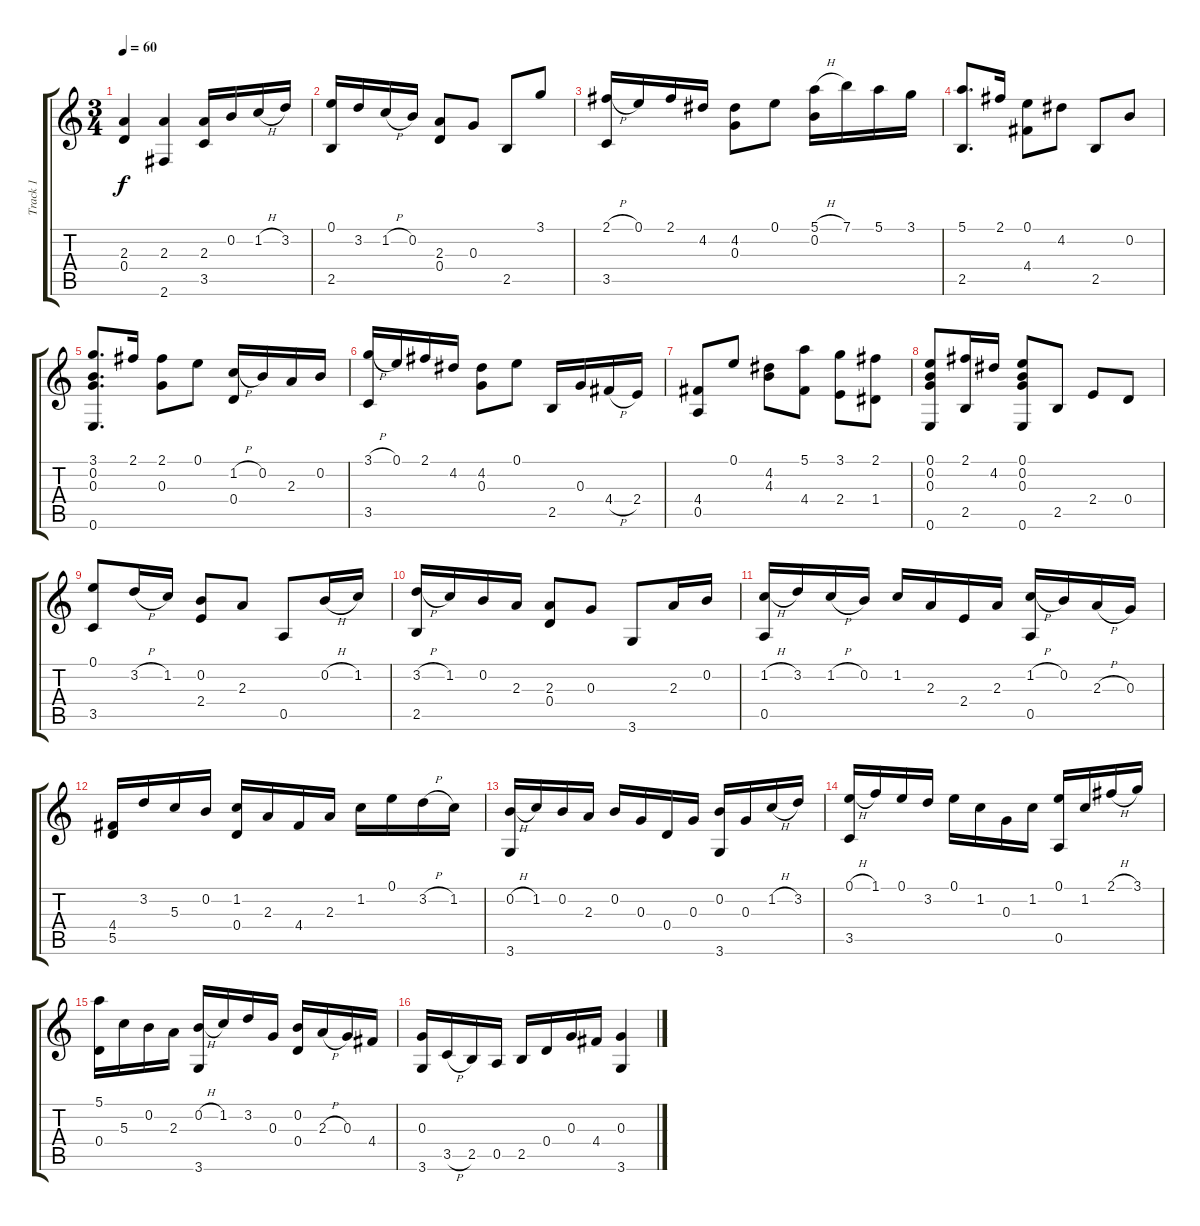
\track ("Track 1" "Track 1") {instrument acousticguitarsteel}
\staff {score tabs}
\tuning (E4 B3 G3 D3 A2 E2) {hide}
\ts (3 4)
\tempo 60
\clef g2
\ks c
(2.3 0.4).4{dy f} (2.3 2.6).4 (2.3 3.5).16 0.2.16 1.2{h}.16 3.2.16 |
(0.1 2.5).16 3.2.16 1.2{h}.16 0.2.16 (2.3 0.4).8 0.3.8 2.5.8 3.1.8 |
(2.1{h} 3.5).16 0.1.16 2.1.16 4.2.16 (4.2 0.3).8 0.1.8 (5.1{h} 0.2).16 7.1.16 5.1.16 3.1.16 |
(5.1 2.5).8{d} 2.1.16 (0.1 4.4).8 4.2.8 2.5.8 0.2.8 |
(3.1 0.2 0.3 0.6).8{d} 2.1.16 (2.1 0.3).8 0.1.8 (1.2{h} 0.4).16 0.2.16 2.3.16 0.2.16 |
(3.1{h} 3.5).16 0.1.16 2.1.16 4.2.16 (4.2 0.3).8 0.1.8 2.5.16 0.3.16 4.4{h}.16 2.4.16 |
(4.4 0.5).8 0.1.8 (4.2 4.3).8 (5.1 4.4).8 (3.1 2.4).8 (2.1 1.4).8 |
(0.1 0.2 0.3 0.6).8 (2.1 2.5).16 4.2.16 (0.1 0.2 0.3 0.6).8 2.5.8 2.4.8 0.4.8 |
(0.1 3.5).8 3.2{h}.16 1.2.16 (0.2 2.4).8 2.3.8 0.5.8 0.2{h}.16 1.2.16 |
(3.2{h} 2.5).16 1.2.16 0.2.16 2.3.16 (2.3 0.4).8 0.3.8 3.6.8 2.3.16 0.2.16 |
(1.2{h} 0.5).16 3.2.16 1.2{h}.16 0.2.16 1.2.16 2.3.16 2.4.16 2.3.16 (1.2{h} 0.5).16 0.2.16 2.3{h}.16 0.3.16 |
(4.4 5.5).16 3.2.16 5.3.16 0.2.16 (1.2 0.4).16 2.3.16 4.4.16 2.3.16 1.2.16 0.1.16 3.2{h}.16 1.2.16 |
(0.2{h} 3.6).16 1.2.16 0.2.16 2.3.16 0.2.16 0.3.16 0.4.16 0.3.16 (0.2 3.6).16 0.3.16 1.2{h}.16 3.2.16 |
(0.1{h} 3.5).16 1.1.16 0.1.16 3.2.16 0.1.16 1.2.16 0.3.16 1.2.16 (0.1 0.5).16 1.2.16 2.1{h}.16 3.1.16 |
(5.1 0.4).16 5.3.16 0.2.16 2.3.16 (0.2{h} 3.6).16 1.2.16 3.2.16 0.3.16 (0.2 0.4).16 2.3{h}.16 0.3.16 4.4.16 |
(0.3 3.6).16 3.5{h}.16 2.5.16 0.5.16 2.5.16 0.4.16 0.3.16 4.4.16 (0.3 3.6).4
